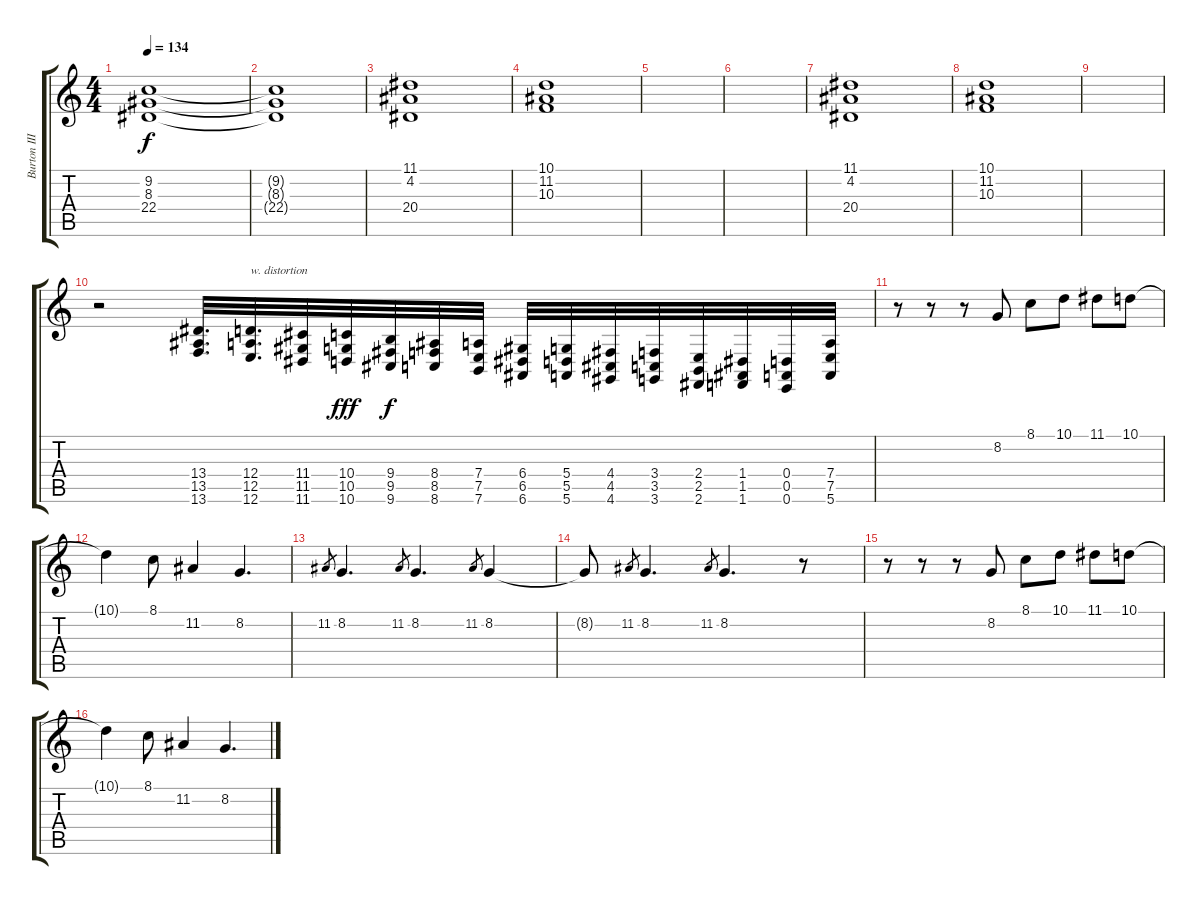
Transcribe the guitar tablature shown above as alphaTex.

\track ("Burton III" "Burton III") {instrument tremolostrings}
\staff {score tabs}
\tuning (E4 B3 G3 D3 A2 E2) {hide}
\ts (4 4)
\tempo 134
\clef g2
\ks c
(9.2 8.3 22.4).1{dy f} |
(9.2{t} 8.3{t} 22.4{t}).1 |
(11.1 4.2 20.4).1 |
(10.1 11.2 10.3).1 |
|
|
(11.1 4.2 20.4).1 |
(10.1 11.2 10.3).1 |
|
r.2{instrument guitarfretnoise} (13.4 13.5 13.6).32{d} (12.4 12.5 12.6).32{d txt "w. distortion"} (11.4 11.5 11.6).32 (10.4 10.5 10.6).32{dy fff} (9.4 9.5 9.6).32{dy f} (8.4 8.5 8.6).32 (7.4 7.5 7.6).32 (6.4 6.5 6.6).32 (5.4 5.5 5.6).32 (4.4 4.5 4.6).32 (3.4 3.5 3.6).32 (2.4 2.5 2.6).32 (1.4 1.5 1.6).32 (0.4 0.5 0.6).32 (7.4 7.5 5.6).32{volume 11 balance 0 instrument tremolostrings} |
r.8 r.8 r.8 8.2.8 8.1.8 10.1.8 11.1.8 10.1.8 |
10.1{t}.4 8.1.8 11.2.4 8.2.4{d} |
11.2.8{gr} 8.2.4{d volume 5} 11.2.8{gr} 8.2.4{d} 11.2.8{gr} 8.2.4 |
8.2{t}.8 11.2.8{gr} 8.2.4{d} 11.2.8{gr} 8.2.4{d} r.8 |
r.8{volume 13} r.8 r.8 8.2.8 8.1.8 10.1.8 11.1.8 10.1.8 |
10.1{t}.4 8.1.8 11.2.4 8.2.4{d}
